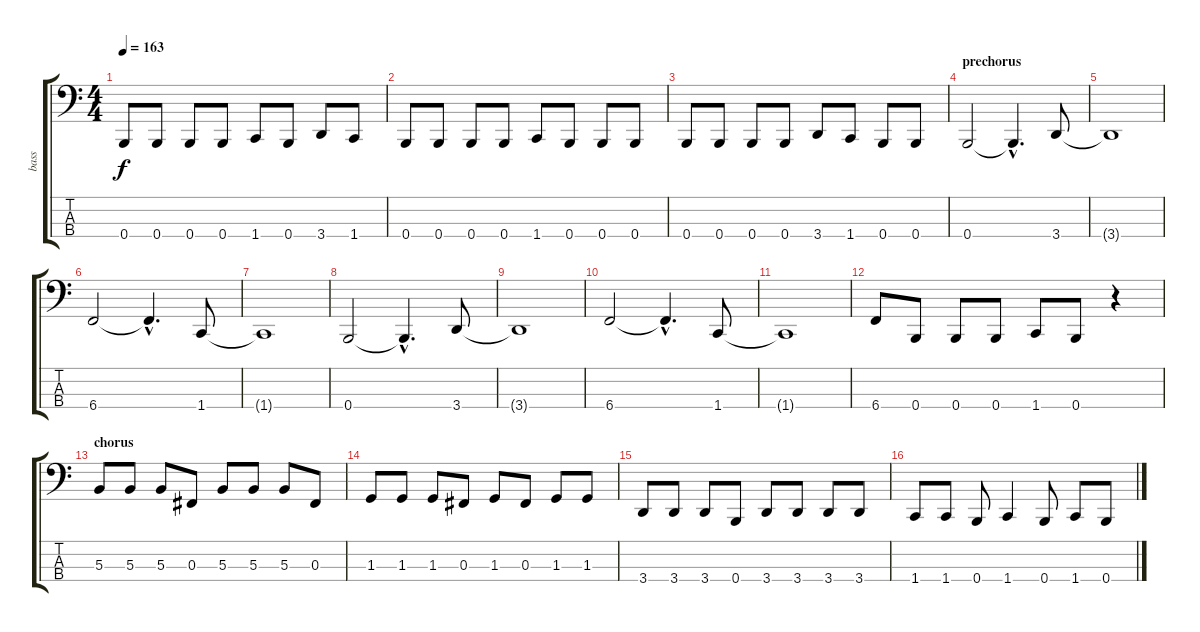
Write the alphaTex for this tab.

\track ("bass" "bass") {instrument electricbassfinger}
\staff {score tabs}
\tuning (E2 B1 Gb1 B0) {hide}
\ts (4 4)
\tempo 163
\clef f4
\ks c
0.4.8{dy f} 0.4.8 0.4.8 0.4.8 1.4.8 0.4.8 3.4.8 1.4.8 |
0.4.8 0.4.8 0.4.8 0.4.8 1.4.8 0.4.8 0.4.8 0.4.8 |
0.4.8 0.4.8 0.4.8 0.4.8 3.4.8 1.4.8 0.4.8 0.4.8 |
\section ("" "prechorus")
0.4.2 0.4{hac t}.4{d} 3.4.8 |
3.4{t}.1 |
6.4.2 6.4{hac t}.4{d} 1.4.8 |
1.4{t}.1 |
0.4.2 0.4{hac t}.4{d} 3.4.8 |
3.4{t}.1 |
6.4.2 6.4{hac t}.4{d} 1.4.8 |
1.4{t}.1 |
6.4.8 0.4.8 0.4.8 0.4.8 1.4.8 0.4.8 r.4 |
\section ("" "chorus")
5.3.8 5.3.8 5.3.8 0.3.8 5.3.8 5.3.8 5.3.8 0.3.8 |
1.3.8 1.3.8 1.3.8 0.3.8 1.3.8 0.3.8 1.3.8 1.3.8 |
3.4.8 3.4.8 3.4.8 0.4.8 3.4.8 3.4.8 3.4.8 3.4.8 |
1.4.8 1.4.8 0.4.8 1.4.4 0.4.8 1.4.8 0.4.8
